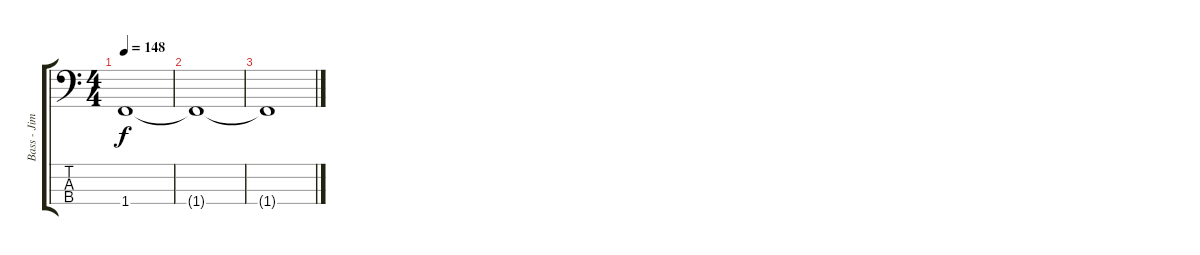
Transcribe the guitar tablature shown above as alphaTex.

\track ("Bass - Jim" "Bass - Jim") {instrument electricbassfinger}
\staff {score tabs}
\tuning (G2 D2 A1 E1) {hide}
\ts (4 4)
\tempo 148
\clef f4
\ks c
1.4{t}.1{dy f} |
1.4{t}.1 |
1.4{t}.1
